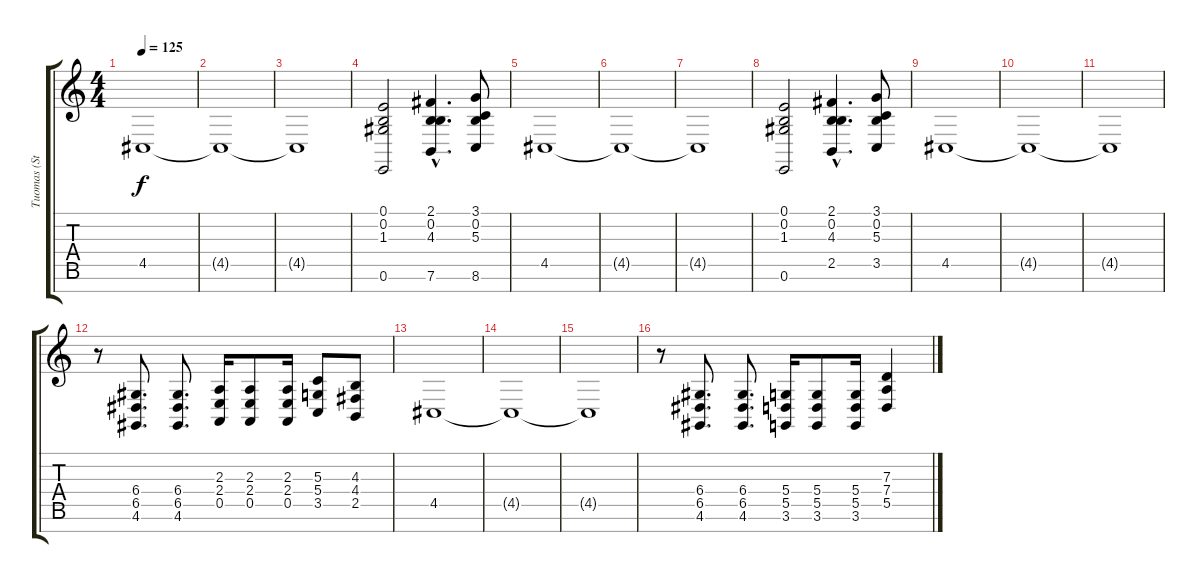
\track ("Tuomas (Strings 2)" "Tuomas (St") {instrument stringensemble1}
\staff {score tabs}
\tuning (E4 B3 G3 D3 A2 E2 B1) {hide}
\ts (4 4)
\tempo 125
\clef g2
\ks c
4.5.1{dy f} |
4.5{t}.1 |
4.5{t}.1 |
(0.1 0.2 1.3 0.6).2 (2.1{hac} 0.2{hac} 4.3{hac} 7.6{hac}).4{d} (3.1 0.2 5.3 8.6).8 |
4.5.1 |
4.5{t}.1 |
4.5{t}.1 |
(0.1 0.2 1.3 0.6).2 (2.1{hac} 0.2{hac} 4.3{hac} 2.5{hac}).4{d} (3.1 0.2 5.3 3.5).8 |
4.5.1 |
4.5{t}.1 |
4.5{t}.1 |
r.8 (6.4 6.5 4.6).8{d} (6.4 6.5 4.6).8{d} (2.3 2.4 0.5).16 (2.3 2.4 0.5).8 (2.3 2.4 0.5).16 (5.3 5.4 3.5).8 (4.3 4.4 2.5).8 |
4.5.1 |
4.5{t}.1 |
4.5{t}.1 |
r.8 (6.4 6.5 4.6).8{d} (6.4 6.5 4.6).8{d} (5.4 5.5 3.6).16 (5.4 5.5 3.6).8 (5.4 5.5 3.6).16 (7.3 7.4 5.5).4
